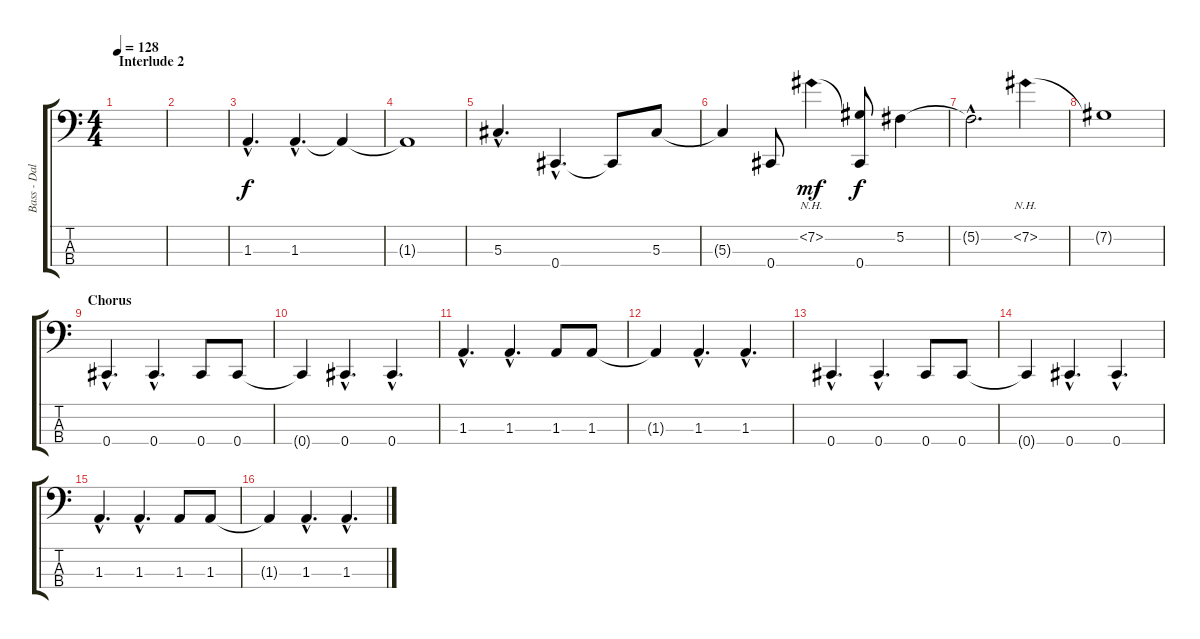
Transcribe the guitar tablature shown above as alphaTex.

\track ("Bass - Dale Stewart" "Bass - Dal") {instrument electricbassfinger}
\staff {score tabs}
\tuning (Gb2 Db2 Ab1 Db1) {hide}
\ts (4 4)
\section ("" "Interlude 2")
\tempo 128
\clef f4
\ks c
|
|
1.3{hac}.4{d} 1.3{hac}.4{d} 1.3{t}.4 |
1.3{t}.1 |
5.3{hac}.4{d} 0.4{hac}.4{d} 0.4{t}.8 5.3.8 |
5.3{t}.4 0.4.8 7.2{nh}.4{dy mf} (7.2{t} 0.4).8{dy f} 5.2.4 |
5.2{hac t}.2{d} 7.2{nh}.4 |
7.2{t}.1 |
\section ("" "Chorus")
0.4{hac}.4{d} 0.4{hac}.4{d} 0.4.8 0.4.8 |
0.4{t}.4 0.4{hac}.4{d} 0.4{hac}.4{d} |
1.3{hac}.4{d} 1.3{hac}.4{d} 1.3.8 1.3.8 |
1.3{t}.4 1.3{hac}.4{d} 1.3{hac}.4{d} |
0.4{hac}.4{d} 0.4{hac}.4{d} 0.4.8 0.4.8 |
0.4{t}.4 0.4{hac}.4{d} 0.4{hac}.4{d} |
1.3{hac}.4{d} 1.3{hac}.4{d} 1.3.8 1.3.8 |
1.3{t}.4 1.3{hac}.4{d} 1.3{hac}.4{d}
